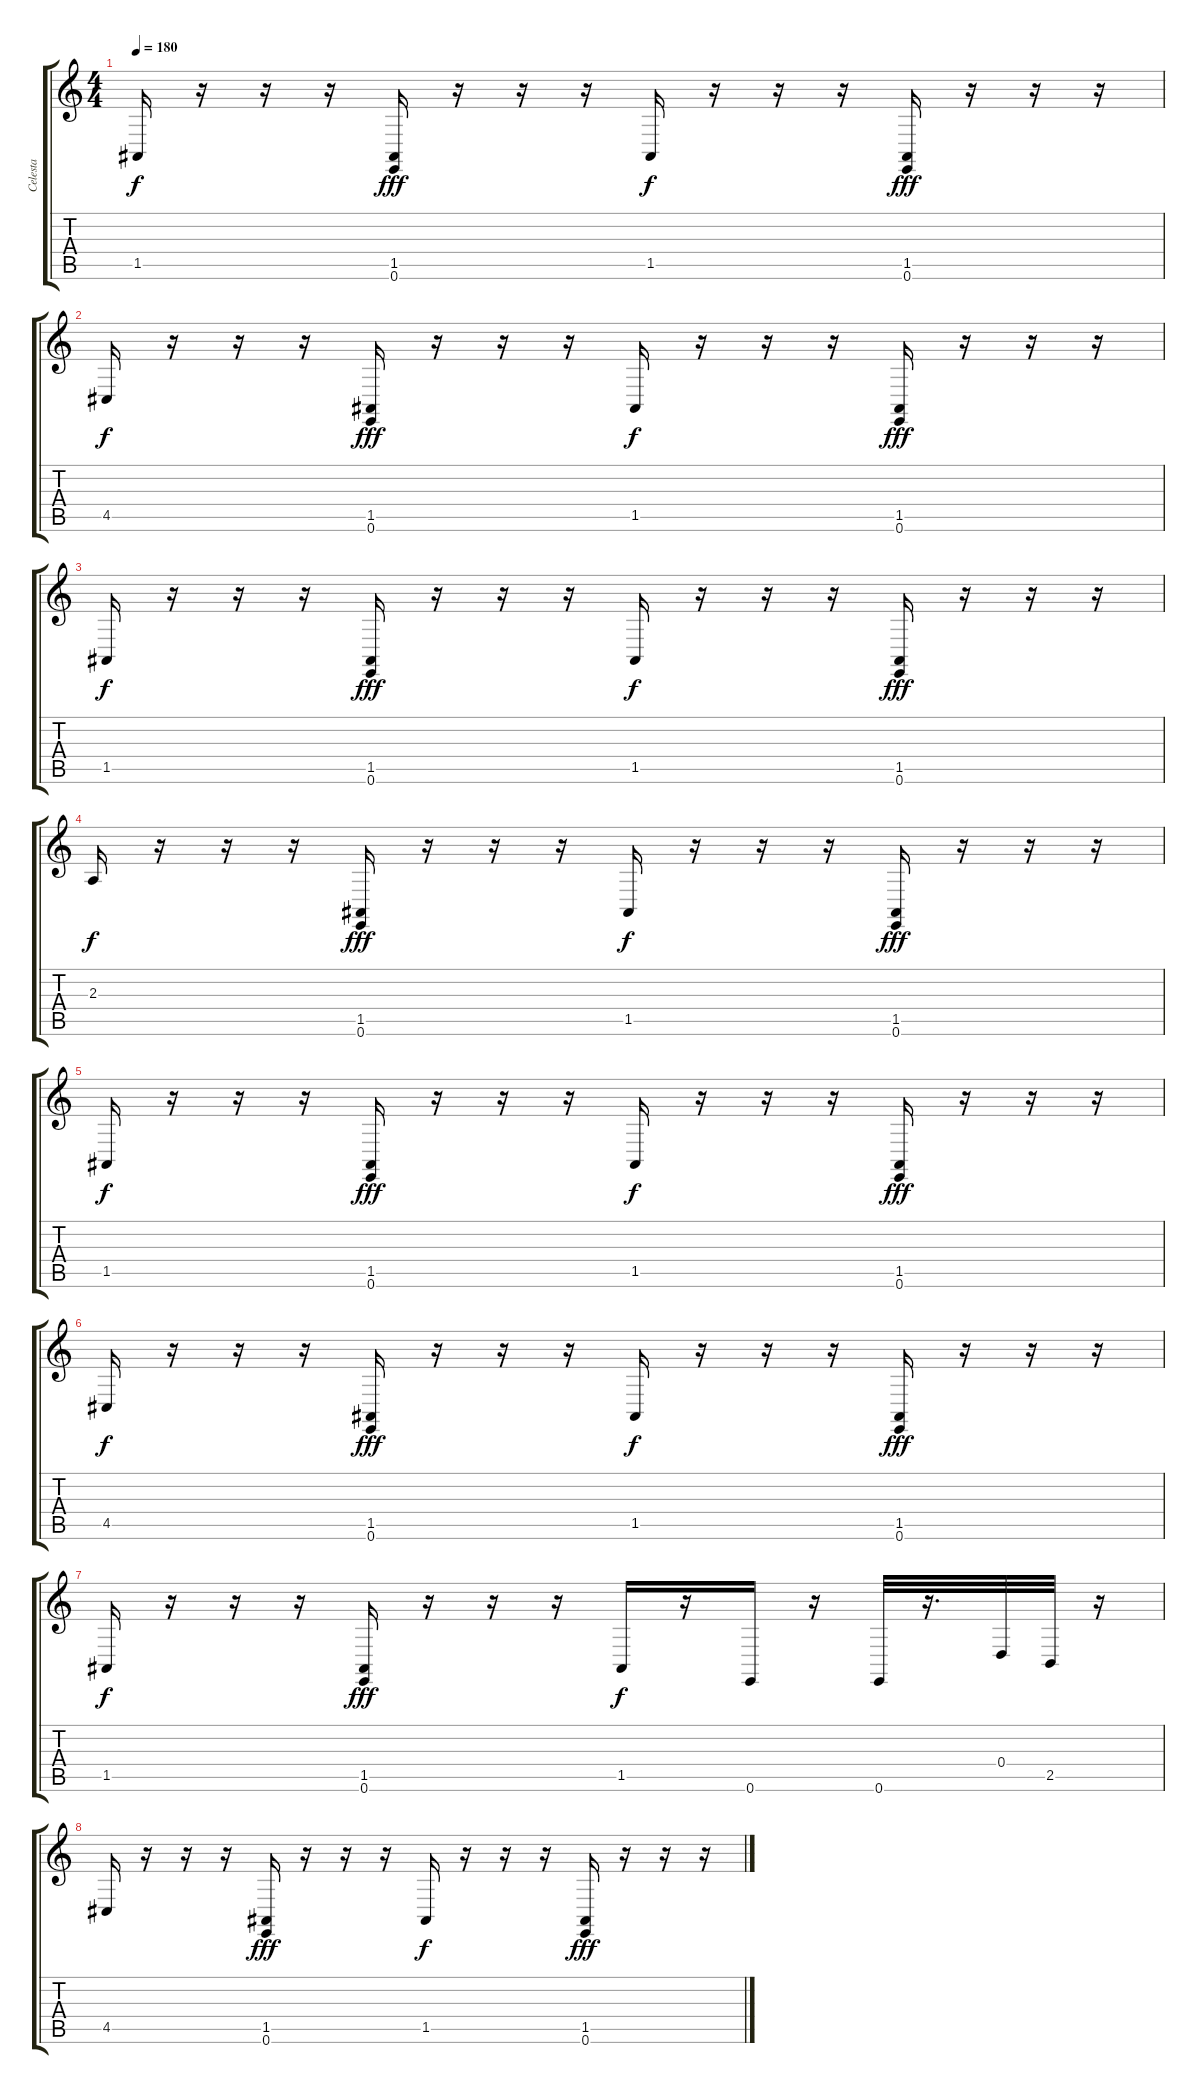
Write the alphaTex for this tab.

\track ("Celesta" "Celesta") {instrument celesta}
\staff {score tabs}
\tuning (E4 B3 G3 D3 A2 E2) {hide}
\ts (4 4)
\tempo 180
\clef g2
\ks c
1.5.16{dy f} r.16 r.16 r.16 (1.5 0.6).16{dy fff} r.16 r.16 r.16 1.5.16{dy f} r.16 r.16 r.16 (1.5 0.6).16{dy fff} r.16 r.16 r.16 |
4.5.16{dy f} r.16 r.16 r.16 (1.5 0.6).16{dy fff} r.16 r.16 r.16 1.5.16{dy f} r.16 r.16 r.16 (1.5 0.6).16{dy fff} r.16 r.16 r.16 |
1.5.16{dy f} r.16 r.16 r.16 (1.5 0.6).16{dy fff} r.16 r.16 r.16 1.5.16{dy f} r.16 r.16 r.16 (1.5 0.6).16{dy fff} r.16 r.16 r.16 |
2.3.16{dy f} r.16 r.16 r.16 (1.5 0.6).16{dy fff} r.16 r.16 r.16 1.5.16{dy f} r.16 r.16 r.16 (1.5 0.6).16{dy fff} r.16 r.16 r.16 |
1.5.16{dy f} r.16 r.16 r.16 (1.5 0.6).16{dy fff} r.16 r.16 r.16 1.5.16{dy f} r.16 r.16 r.16 (1.5 0.6).16{dy fff} r.16 r.16 r.16 |
4.5.16{dy f} r.16 r.16 r.16 (1.5 0.6).16{dy fff} r.16 r.16 r.16 1.5.16{dy f} r.16 r.16 r.16 (1.5 0.6).16{dy fff} r.16 r.16 r.16 |
1.5.16{dy f} r.16 r.16 r.16 (1.5 0.6).16{dy fff} r.16 r.16 r.16 1.5.16{dy f} r.16 0.6.16 r.16 0.6.32 r.16{d} 0.4.32 2.5.32 r.16 |
4.5.16 r.16 r.16 r.16 (1.5 0.6).16{dy fff} r.16 r.16 r.16 1.5.16{dy f} r.16 r.16 r.16 (1.5 0.6).16{dy fff} r.16 r.16 r.16
